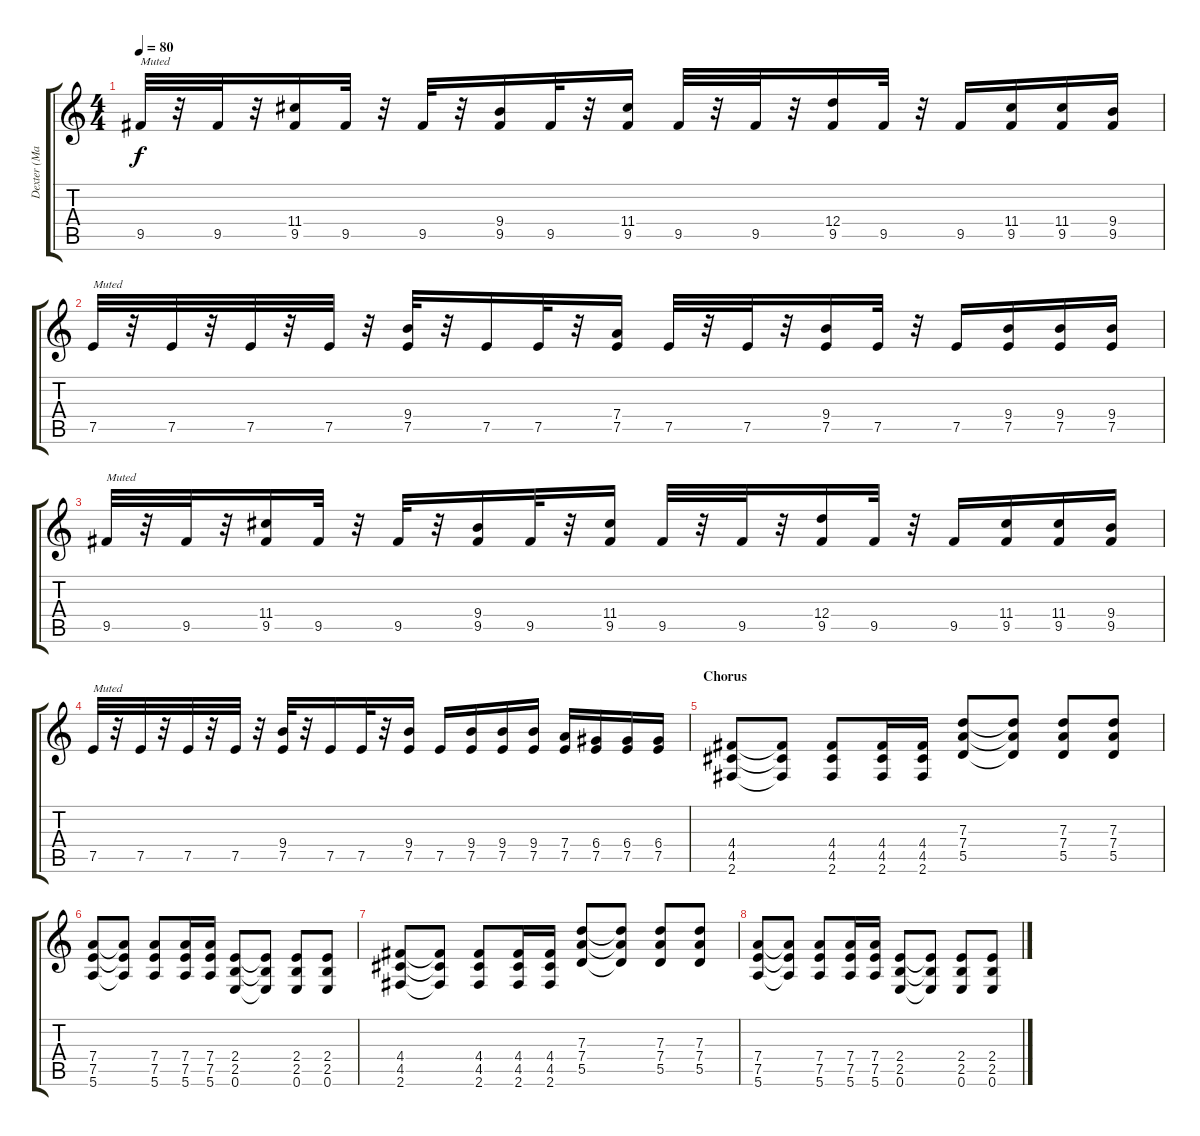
\track ("Dexter (Main guitar)" "Dexter (Ma") {instrument distortionguitar}
\staff {score tabs}
\tuning (E4 B3 G3 D3 A2 E2) {hide}
\ts (4 4)
\tempo 80
\clef g2
\ks c
9.5.32{txt "Muted" dy f} r.32 9.5.32 r.32 (11.4 9.5).16 9.5.32 r.32 9.5.32 r.32 (9.4 9.5).16 9.5.32 r.32 (11.4 9.5).16 9.5.32 r.32 9.5.32 r.32 (12.4 9.5).16 9.5.32 r.32 9.5.16 (11.4 9.5).16 (11.4 9.5).16 (9.4 9.5).16 |
7.5.32{txt "Muted"} r.32 7.5.32 r.32 7.5.32 r.32 7.5.32 r.32 (9.4 7.5).32 r.32 7.5.16 7.5.32 r.32 (7.4 7.5).16 7.5.32 r.32 7.5.32 r.32 (9.4 7.5).16 7.5.32 r.32 7.5.16 (9.4 7.5).16 (9.4 7.5).16 (9.4 7.5).16 |
9.5.32{txt "Muted"} r.32 9.5.32 r.32 (11.4 9.5).16 9.5.32 r.32 9.5.32 r.32 (9.4 9.5).16 9.5.32 r.32 (11.4 9.5).16 9.5.32 r.32 9.5.32 r.32 (12.4 9.5).16 9.5.32 r.32 9.5.16 (11.4 9.5).16 (11.4 9.5).16 (9.4 9.5).16 |
7.5.32{txt "Muted"} r.32 7.5.32 r.32 7.5.32 r.32 7.5.32 r.32 (9.4 7.5).32 r.32 7.5.16 7.5.32 r.32 (9.4 7.5).16 7.5.16 (9.4 7.5).16 (9.4 7.5).16 (9.4 7.5).16 (7.4 7.5).16 (6.4 7.5).16 (6.4 7.5).16 (6.4 7.5).16 |
\section ("" "Chorus")
(4.4 4.5 2.6).8 (4.4{t} 4.5{t} 2.6{t}).8 (4.4 4.5 2.6).8 (4.4 4.5 2.6).16 (4.4 4.5 2.6).16 (7.3 7.4 5.5).8 (7.3{t} 7.4{t} 5.5{t}).8 (7.3 7.4 5.5).8 (7.3 7.4 5.5).8 |
(7.4 7.5 5.6).8 (7.4{t} 7.5{t} 5.6{t}).8 (7.4 7.5 5.6).8 (7.4 7.5 5.6).16 (7.4 7.5 5.6).16 (2.4 2.5 0.6).8 (2.4{t} 2.5{t} 0.6{t}).8 (2.4 2.5 0.6).8 (2.4 2.5 0.6).8 |
(4.4 4.5 2.6).8 (4.4{t} 4.5{t} 2.6{t}).8 (4.4 4.5 2.6).8 (4.4 4.5 2.6).16 (4.4 4.5 2.6).16 (7.3 7.4 5.5).8 (7.3{t} 7.4{t} 5.5{t}).8 (7.3 7.4 5.5).8 (7.3 7.4 5.5).8 |
(7.4 7.5 5.6).8 (7.4{t} 7.5{t} 5.6{t}).8 (7.4 7.5 5.6).8 (7.4 7.5 5.6).16 (7.4 7.5 5.6).16 (2.4 2.5 0.6).8 (2.4{t} 2.5{t} 0.6{t}).8 (2.4 2.5 0.6).8 (2.4 2.5 0.6).8
